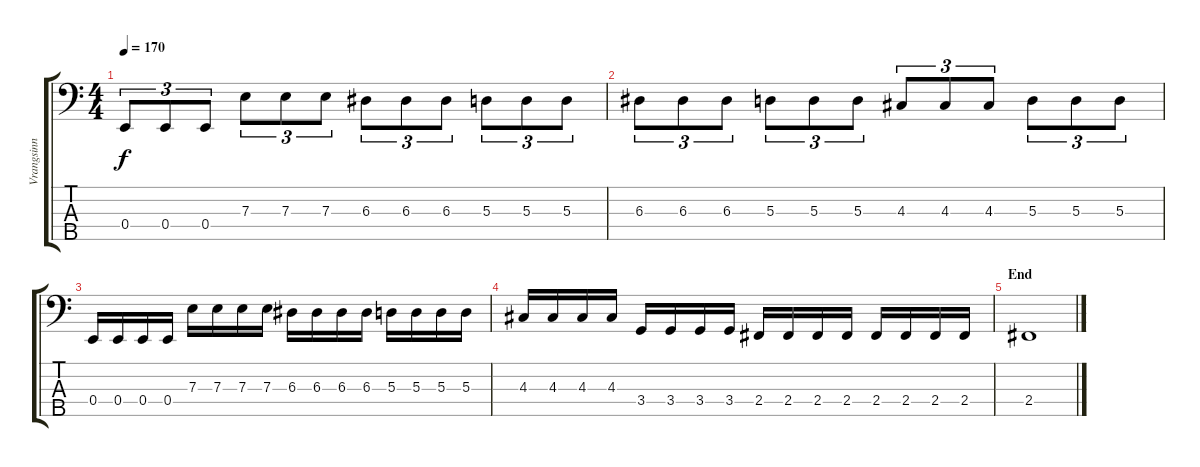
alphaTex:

\track ("Vrangsinn - Bass" "Vrangsinn ") {instrument electricbassfinger}
\staff {score tabs}
\tuning (G2 D2 A1 E1 B0) {hide}
\ts (4 4)
\tempo 170
\clef f4
\ks c
0.4.8{tu (3 2) dy f} 0.4.8{tu (3 2)} 0.4.8{tu (3 2)} 7.3.8{tu (3 2)} 7.3.8{tu (3 2)} 7.3.8{tu (3 2)} 6.3.8{tu (3 2)} 6.3.8{tu (3 2)} 6.3.8{tu (3 2)} 5.3.8{tu (3 2)} 5.3.8{tu (3 2)} 5.3.8{tu (3 2)} |
6.3.8{tu (3 2)} 6.3.8{tu (3 2)} 6.3.8{tu (3 2)} 5.3.8{tu (3 2)} 5.3.8{tu (3 2)} 5.3.8{tu (3 2)} 4.3.8{tu (3 2)} 4.3.8{tu (3 2)} 4.3.8{tu (3 2)} 5.3.8{tu (3 2)} 5.3.8{tu (3 2)} 5.3.8{tu (3 2)} |
0.4.16 0.4.16 0.4.16 0.4.16 7.3.16 7.3.16 7.3.16 7.3.16 6.3.16 6.3.16 6.3.16 6.3.16 5.3.16 5.3.16 5.3.16 5.3.16 |
4.3.16 4.3.16 4.3.16 4.3.16 3.4.16 3.4.16 3.4.16 3.4.16 2.4.16 2.4.16 2.4.16 2.4.16 2.4.16 2.4.16 2.4.16 2.4.16 |
\section ("" "End")
2.4.1
